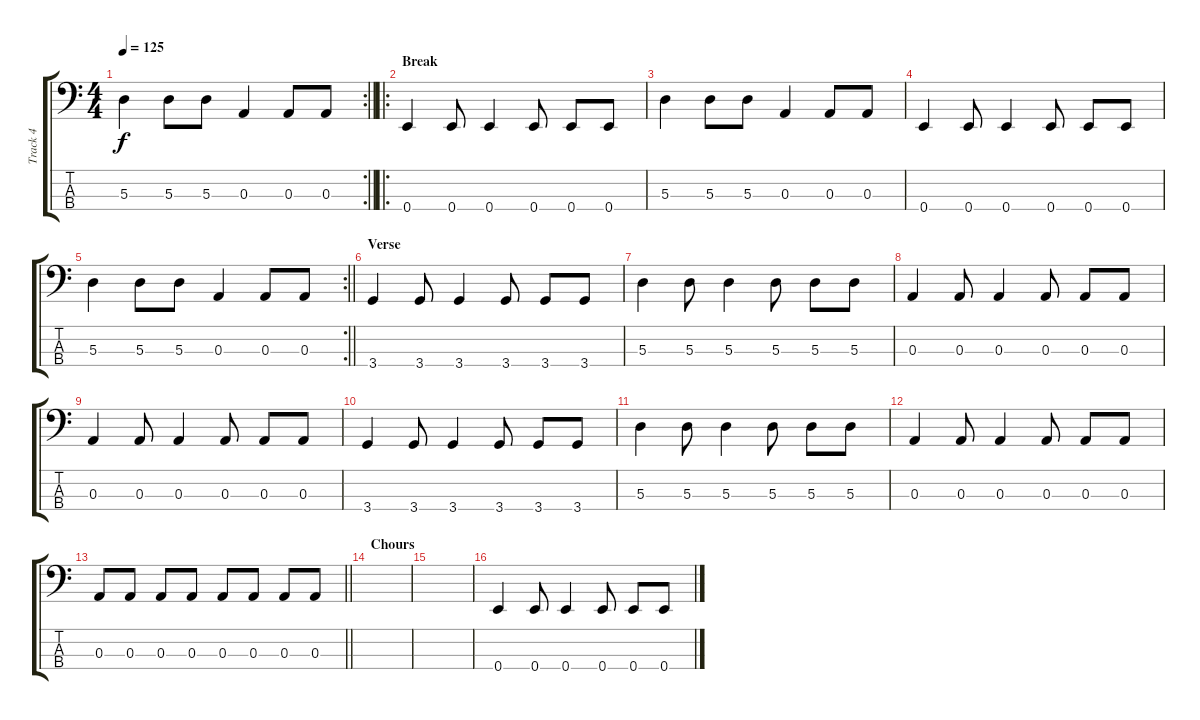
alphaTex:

\track ("Track 4" "Track 4") {instrument electricbassfinger}
\staff {score tabs}
\tuning (G2 D2 A1 E1) {hide}
\rc 2
\ts (4 4)
\tempo 125
\clef f4
\barLineRight lightlight
\ks c
5.3.4{dy f} 5.3.8 5.3.8 0.3.4 0.3.8 0.3.8 |
\ro
\section ("" "Break")
0.4.4 0.4.8 0.4.4 0.4.8 0.4.8 0.4.8 |
5.3.4 5.3.8 5.3.8 0.3.4 0.3.8 0.3.8 |
0.4.4 0.4.8 0.4.4 0.4.8 0.4.8 0.4.8 |
\rc 2
\barLineRight lightlight
5.3.4 5.3.8 5.3.8 0.3.4 0.3.8 0.3.8 |
\section ("" "Verse")
3.4.4 3.4.8 3.4.4 3.4.8 3.4.8 3.4.8 |
5.3.4 5.3.8 5.3.4 5.3.8 5.3.8 5.3.8 |
0.3.4 0.3.8 0.3.4 0.3.8 0.3.8 0.3.8 |
0.3.4 0.3.8 0.3.4 0.3.8 0.3.8 0.3.8 |
3.4.4 3.4.8 3.4.4 3.4.8 3.4.8 3.4.8 |
5.3.4 5.3.8 5.3.4 5.3.8 5.3.8 5.3.8 |
0.3.4 0.3.8 0.3.4 0.3.8 0.3.8 0.3.8 |
\barLineRight lightlight
0.3.8 0.3.8 0.3.8 0.3.8 0.3.8 0.3.8 0.3.8 0.3.8 |
\section ("" "Chours")
|
|
0.4.4 0.4.8 0.4.4 0.4.8 0.4.8 0.4.8
